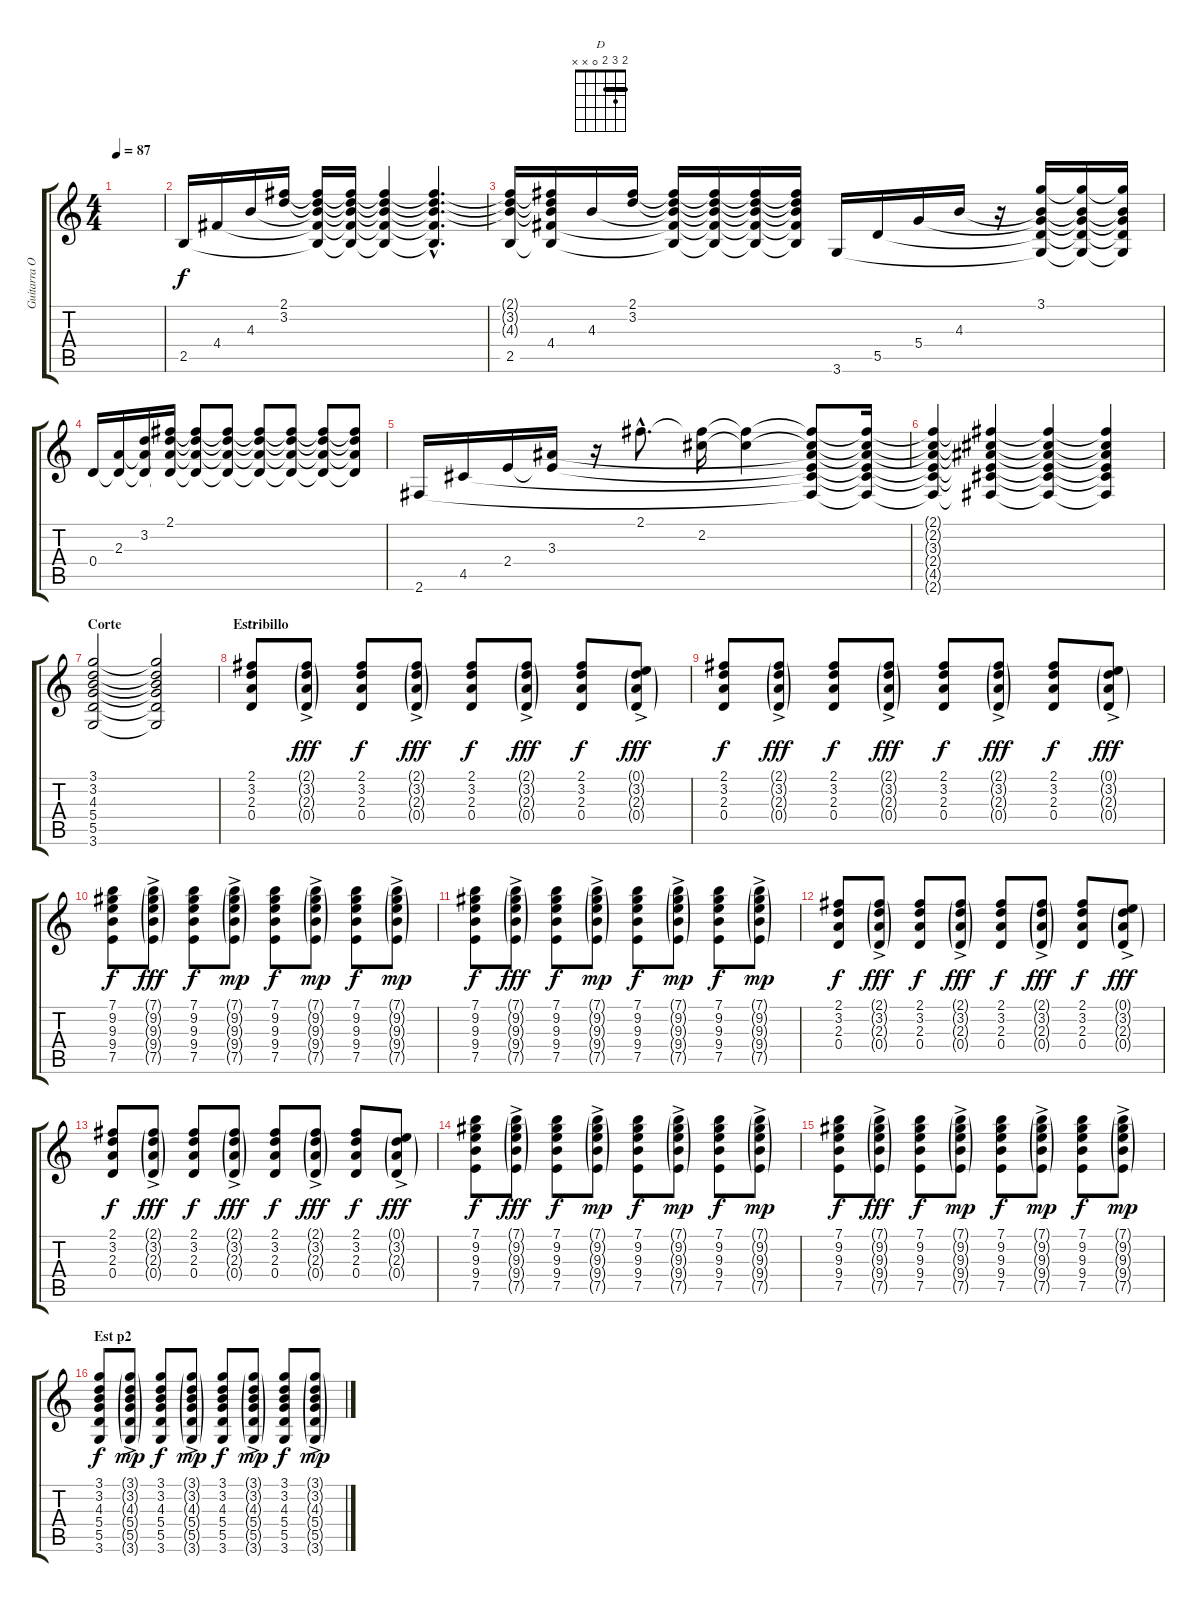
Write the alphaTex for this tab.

\track ("Guitarra OD" "Guitarra O") {instrument distortionguitar}
\staff {score tabs}
\tuning (E4 B3 G3 D3 A2 E2) {hide}
\chord ("D" 2 3 2 0 x x) {barre 2}
\ts (4 4)
\tempo 87
\clef g2
\ks c
|
2.5.16{volume 12 instrument acousticguitarnylon} 4.4.16 4.3.16 (2.1 3.2).16 (2.1{t} 3.2{t} 4.3{t} 4.4{t} 2.5{t}).16 (2.1{t} 3.2{t} 4.3{t} 4.4{t} 2.5{t}).16 (2.1{t} 3.2{t} 4.3{t} 4.4{t} 2.5{t}).4 (2.1{hac t} 3.2{hac t} 4.3{hac t} 4.4{hac t} 2.5{hac t}).4{d} |
(2.1{t} 3.2{t} 4.3{t} 2.5).16 (2.1{t} 3.2{t} 4.3{t} 4.4 2.5{t}).16 4.3.16 (2.1 3.2).16 (2.1{t} 3.2{t} 4.3{t} 4.4{t} 2.5{t}).16 (2.1{t} 3.2{t} 4.3{t} 4.4{t} 2.5{t}).16 (2.1{t} 3.2{t} 4.3{t} 4.4{t} 2.5{t}).16 (2.1{t} 3.2{t} 4.3{t} 4.4{t} 2.5{t}).16 3.6.16 5.5.16 5.4.16 4.3.16 r.16 (3.1 4.3{t} 5.4{t} 5.5{t} 3.6{t}).16 (3.1{t} 4.3{t} 5.4{t} 5.5{t} 3.6{t}).16 (3.1{t} 4.3{t} 5.4{t} 5.5{t} 3.6{t}).16 |
0.4.16 (2.3 0.4{t}).16 (3.2 2.3{t} 0.4{t}).16 (2.1 3.2{t} 2.3{t} 0.4{t}).16 (2.1{t} 3.2{t} 2.3{t} 0.4{t}).8 (2.1{t} 3.2{t} 2.3{t} 0.4{t}).8 (2.1{t} 3.2{t} 2.3{t} 0.4{t}).8 (2.1{t} 3.2{t} 2.3{t} 0.4{t}).8 (2.1{t} 3.2{t} 2.3{t} 0.4{t}).8 (2.1{t} 3.2{t} 2.3{t} 0.4{t}).8 |
2.6.16 4.5.16 2.4.16 (3.3 2.4{t}).16 r.16 2.1{hac}.8{d} (2.1{t} 2.2).16 (2.1{t} 2.2{t}).4 (2.1{t} 2.2{t} 3.3{t} 2.4{t} 4.5{t} 2.6{t}).8 (2.1{t} 2.2{t} 3.3{t} 2.4{t} 4.5{t} 2.6{t}).16 |
(2.1{t} 2.2{t} 3.3{t} 2.4{t} 4.5{t} 2.6{t}).4 (2.1{t} 2.2{t} 3.3{t} 2.4{t} 4.5{t} 2.6{t}).4 (2.1{t} 2.2{t} 3.3{t} 2.4{t} 4.5{t} 2.6{t}).4 (2.1{t} 2.2{t} 3.3{t} 2.4{t} 4.5{t} 2.6{t}).4 |
\section ("" "Corte")
(3.1 3.2 4.3 5.4 5.5 3.6).2 (3.1{t} 3.2{t} 4.3{t} 5.4{t} 5.5{t} 3.6{t}).2 |
\section ("" "Estribillo")
(2.1 3.2 2.3 0.4).8{ch "D" volume 10 instrument overdrivenguitar} (2.1{g} 3.2{g} 2.3{g ac} 0.4{g ac}).8{dy fff} (2.1 3.2 2.3 0.4).8{dy f} (2.1{g} 3.2{g} 2.3{g ac} 0.4{g ac}).8{dy fff} (2.1 3.2 2.3 0.4).8{dy f} (2.1{g} 3.2{g} 2.3{g ac} 0.4{g ac}).8{dy fff} (2.1 3.2 2.3 0.4).8{dy f} (0.1{g} 3.2{g} 2.3{g ac} 0.4{g ac}).8{dy fff} |
(2.1 3.2 2.3 0.4).8{dy f} (2.1{g} 3.2{g} 2.3{g ac} 0.4{g ac}).8{dy fff} (2.1 3.2 2.3 0.4).8{dy f} (2.1{g} 3.2{g} 2.3{g ac} 0.4{g ac}).8{dy fff} (2.1 3.2 2.3 0.4).8{dy f} (2.1{g} 3.2{g} 2.3{g ac} 0.4{g ac}).8{dy fff} (2.1 3.2 2.3 0.4).8{dy f} (0.1{g} 3.2{g} 2.3{g ac} 0.4{g ac}).8{dy fff} |
(7.1 9.2 9.3 9.4 7.5).8{dy f} (7.1{g} 9.2{g} 9.3{g} 9.4{g ac} 7.5{g ac}).8{dy fff} (7.1 9.2 9.3 9.4 7.5).8{dy f} (7.1{g} 9.2{g} 9.3{g} 9.4{g ac} 7.5{g ac}).8{dy mp} (7.1 9.2 9.3 9.4 7.5).8{dy f} (7.1{g} 9.2{g} 9.3{g} 9.4{g ac} 7.5{g ac}).8{dy mp} (7.1 9.2 9.3 9.4 7.5).8{dy f} (7.1{g ac} 9.2{g} 9.3{g} 9.4{g ac} 7.5{g ac}).8{dy mp} |
(7.1 9.2 9.3 9.4 7.5).8{dy f} (7.1{g} 9.2{g} 9.3{g} 9.4{g ac} 7.5{g ac}).8{dy fff} (7.1 9.2 9.3 9.4 7.5).8{dy f} (7.1{g} 9.2{g} 9.3{g} 9.4{g ac} 7.5{g ac}).8{dy mp} (7.1 9.2 9.3 9.4 7.5).8{dy f} (7.1{g} 9.2{g} 9.3{g} 9.4{g ac} 7.5{g ac}).8{dy mp} (7.1 9.2 9.3 9.4 7.5).8{dy f} (7.1{g ac} 9.2{g} 9.3{g} 9.4{g ac} 7.5{g ac}).8{dy mp} |
(2.1 3.2 2.3 0.4).8{dy f} (2.1{g} 3.2{g} 2.3{g ac} 0.4{g ac}).8{dy fff} (2.1 3.2 2.3 0.4).8{dy f} (2.1{g} 3.2{g} 2.3{g ac} 0.4{g ac}).8{dy fff} (2.1 3.2 2.3 0.4).8{dy f} (2.1{g} 3.2{g} 2.3{g ac} 0.4{g ac}).8{dy fff} (2.1 3.2 2.3 0.4).8{dy f} (0.1{g} 3.2{g} 2.3{g ac} 0.4{g ac}).8{dy fff} |
(2.1 3.2 2.3 0.4).8{dy f} (2.1{g} 3.2{g} 2.3{g ac} 0.4{g ac}).8{dy fff} (2.1 3.2 2.3 0.4).8{dy f} (2.1{g} 3.2{g} 2.3{g ac} 0.4{g ac}).8{dy fff} (2.1 3.2 2.3 0.4).8{dy f} (2.1{g} 3.2{g} 2.3{g ac} 0.4{g ac}).8{dy fff} (2.1 3.2 2.3 0.4).8{dy f} (0.1{g} 3.2{g} 2.3{g ac} 0.4{g ac}).8{dy fff} |
(7.1 9.2 9.3 9.4 7.5).8{dy f} (7.1{g} 9.2{g} 9.3{g} 9.4{g ac} 7.5{g ac}).8{dy fff} (7.1 9.2 9.3 9.4 7.5).8{dy f} (7.1{g} 9.2{g} 9.3{g} 9.4{g ac} 7.5{g ac}).8{dy mp} (7.1 9.2 9.3 9.4 7.5).8{dy f} (7.1{g} 9.2{g} 9.3{g} 9.4{g ac} 7.5{g ac}).8{dy mp} (7.1 9.2 9.3 9.4 7.5).8{dy f} (7.1{g ac} 9.2{g} 9.3{g} 9.4{g ac} 7.5{g ac}).8{dy mp} |
(7.1 9.2 9.3 9.4 7.5).8{dy f} (7.1{g} 9.2{g} 9.3{g} 9.4{g ac} 7.5{g ac}).8{dy fff} (7.1 9.2 9.3 9.4 7.5).8{dy f} (7.1{g} 9.2{g} 9.3{g} 9.4{g ac} 7.5{g ac}).8{dy mp} (7.1 9.2 9.3 9.4 7.5).8{dy f} (7.1{g} 9.2{g} 9.3{g} 9.4{g ac} 7.5{g ac}).8{dy mp} (7.1 9.2 9.3 9.4 7.5).8{dy f} (7.1{g ac} 9.2{g} 9.3{g} 9.4{g ac} 7.5{g ac}).8{dy mp} |
\section ("" "Est p2")
(3.1 3.2 4.3 5.4 5.5 3.6).8{dy f} (3.1{g} 3.2{g} 4.3{g} 5.4{g ac} 5.5{g ac} 3.6{g}).8{dy mp} (3.1 3.2 4.3 5.4 5.5 3.6).8{dy f} (3.1{g} 3.2{g} 4.3{g} 5.4{g ac} 5.5{g ac} 3.6{g}).8{dy mp} (3.1 3.2 4.3 5.4 5.5 3.6).8{dy f} (3.1{g} 3.2{g} 4.3{g} 5.4{g ac} 5.5{g ac} 3.6{g}).8{dy mp} (3.1 3.2 4.3 5.4 5.5 3.6).8{dy f} (3.1{g ac} 3.2{g} 4.3{g} 5.4{g ac} 5.5{g ac} 3.6{g}).8{dy mp}
